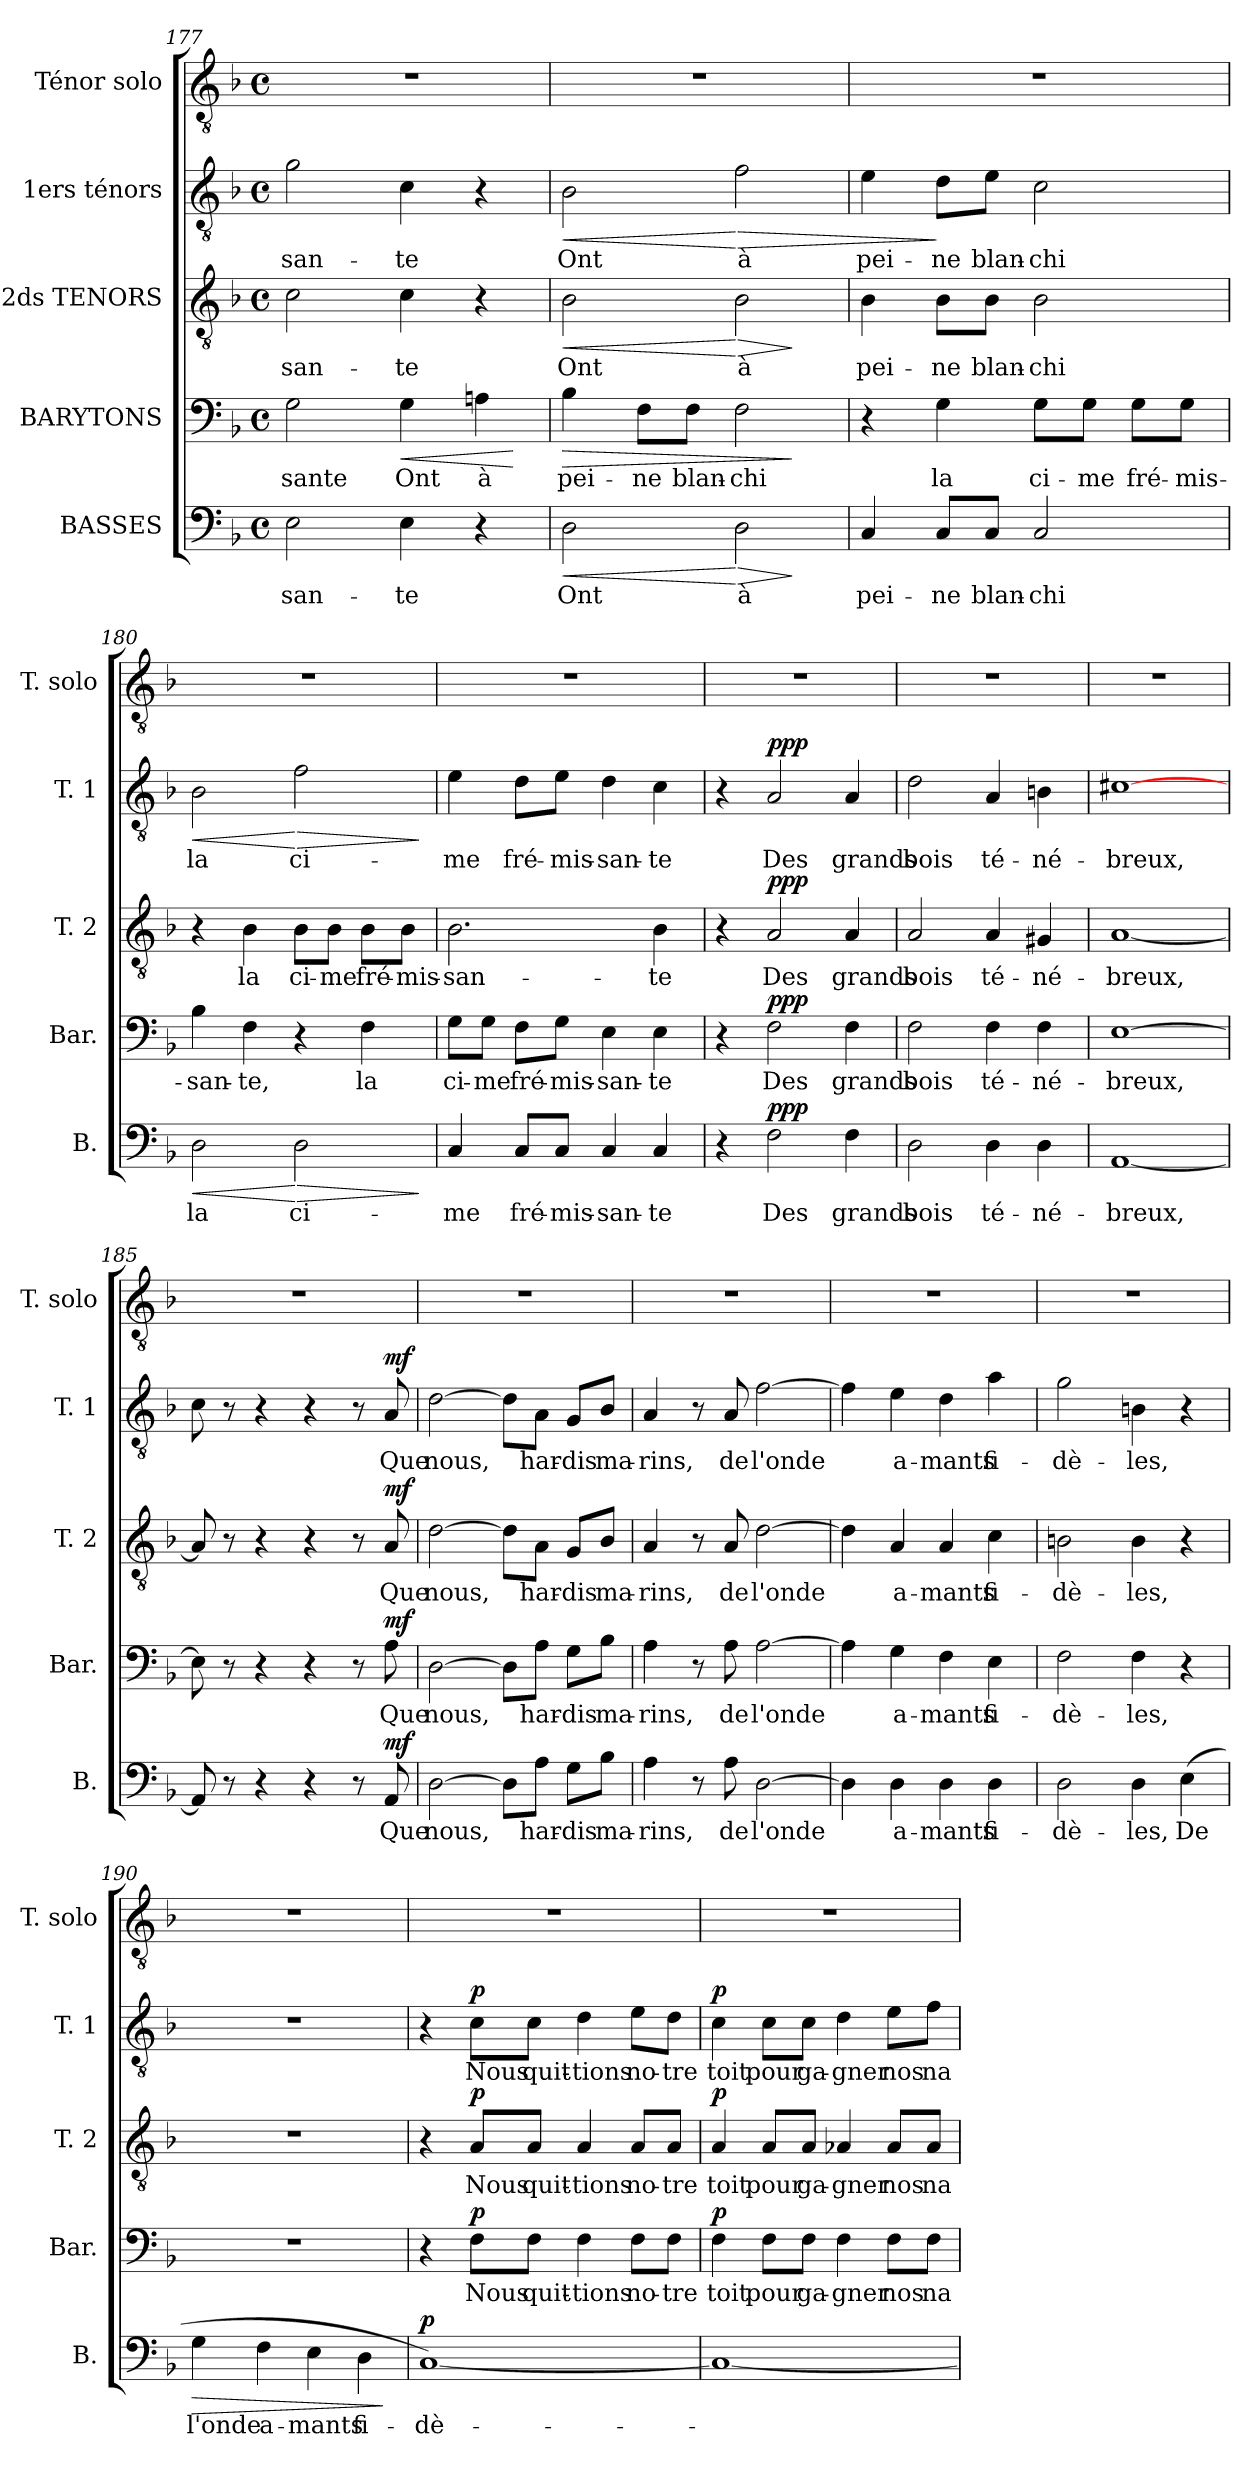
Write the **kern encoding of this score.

**kern	**text	**dynam	**kern	**text	**dynam	**kern	**text	**dynam	**kern	**text	**dynam	**kern
*part5	*part5	*part5	*part4	*part4	*part4	*part3	*part3	*part3	*part2	*part2	*part2	*part1
*staff5	*staff5	*staff5	*staff4	*staff4	*staff4	*staff3	*staff3	*staff3	*staff2	*staff2	*staff2	*staff1
*I"BASSES	*	*	*I"BARYTONS	*	*	*I"2ds TENORS	*	*	*I"1ers ténors	*	*	*I"Ténor solo
*I'B.	*	*	*I'Bar.	*	*	*I'T. 2	*	*	*I'T. 1	*	*	*I'T. solo
*clefF4	*	*	*clefF4	*	*	*clefGv2	*	*	*clefGv2	*	*	*clefGv2
*k[b-]	*	*	*k[b-]	*	*	*k[b-]	*	*	*k[b-]	*	*	*k[b-]
*F:	*	*	*F:	*	*	*F:	*	*	*F:	*	*	*F:
*M4/4	*	*	*M4/4	*	*	*M4/4	*	*	*M4/4	*	*	*M4/4
*met(c)	*	*	*met(c)	*	*	*met(c)	*	*	*met(c)	*	*	*met(c)
=177	=177	=177	=177	=177	=177	=177	=177	=177	=177	=177	=177	=177
!	!LO:LY:b	!	!	!LO:LY:b	!	!	!LO:LY:b	!	!	!LO:LY:b	!	!
2E\	-san-	.	2G\	-sante	.	2c\	-san-	.	2g\	-san-	.	1r
!	!LO:LY:b	!	!	!LO:LY:b	!LO:HP:b	!	!LO:LY:b	!	!	!LO:LY:b	!	!
4E\	-te	.	4G\	Ont	<	4c\	-te	.	4c\	-te	.	.
!	!	!	!	!LO:LY:b	!	!	!	!	!	!	!	!
4r	.	.	4An\	à	.	4r	.	.	4r	.	.	.
.	.	.	.	.	[	.	.	.	.	.	.	.
=178	=178	=178	=178	=178	=178	=178	=178	=178	=178	=178	=178	=178
!	!LO:LY:b	!LO:HP:b	!	!LO:LY:b	!LO:HP:b	!	!LO:LY:b	!LO:HP:b	!	!LO:LY:b	!LO:HP:b	!
2D\	Ont	<	4B-\	pei-	>	2B-\	Ont	<	2B-\	Ont	<	1r
!	!	!	!	!LO:LY:b	!	!	!	!	!	!	!	!
.	.	.	8F\L	-ne	.	.	.	.	.	.	.	.
!	!	!	!	!LO:LY:b	!	!	!	!	!	!	!	!
.	.	.	8F\J	blan-	.	.	.	.	.	.	.	.
!	!LO:LY:b	!LO:HP:n=1:b	!	!LO:LY:b	!	!	!LO:LY:b	!LO:HP:n=1:b	!	!LO:LY:b	!LO:HP:n=1:b	!
2D\	à	[ >	2F\	-chi	.	2B-\	à	[ >	2f\	à	[ >	.
.	.	]	.	.	]	.	.	]	.	.	.	.
=179	=179	=179	=179	=179	=179	=179	=179	=179	=179	=179	=179	=179
!	!LO:LY:b	!	!	!	!	!	!LO:LY:b	!	!	!LO:LY:b	!	!
4C/	pei-	.	4r	.	.	4B-\	pei-	.	4e\	pei-	.	1r
!	!LO:LY:b	!	!	!LO:LY:b	!	!	!LO:LY:b	!	!	!LO:LY:b	!	!
8C/L	-ne	.	4G\	la	.	8B-\L	-ne	.	8d\L	-ne	]	.
!	!LO:LY:b	!	!	!	!	!	!LO:LY:b	!	!	!LO:LY:b	!	!
8C/J	blan-	.	.	.	.	8B-\J	blan-	.	8e\J	blan-	.	.
!	!LO:LY:b	!	!	!LO:LY:b	!	!	!LO:LY:b	!	!	!LO:LY:b	!	!
2C/	-chi	.	8G\L	ci-	.	2B-\	-chi	.	2c\	-chi	.	.
!	!	!	!	!LO:LY:b	!	!	!	!	!	!	!	!
.	.	.	8G\J	-me	.	.	.	.	.	.	.	.
!	!	!	!	!LO:LY:b	!	!	!	!	!	!	!	!
.	.	.	8G\L	fré-	.	.	.	.	.	.	.	.
!	!	!	!	!LO:LY:b	!	!	!	!	!	!	!	!
.	.	.	8G\J	-mis-	.	.	.	.	.	.	.	.
!!LO:LB:g=z
=180	=180	=180	=180	=180	=180	=180	=180	=180	=180	=180	=180	=180
!	!LO:LY:b	!LO:HP:b	!	!LO:LY:b	!	!	!	!	!	!LO:LY:b	!LO:HP:b	!
2D\	la	<	4B-\	-san-	.	4r	.	.	2B-\	la	<	1r
!	!	!	!	!LO:LY:b	!	!	!LO:LY:b	!	!	!	!	!
.	.	.	4F\	-te,	.	4B-\	la	.	.	.	.	.
!	!LO:LY:b	!LO:HP:n=1:b	!	!	!	!	!LO:LY:b	!	!	!LO:LY:b	!LO:HP:n=1:b	!
2D\	ci-	[ >	4r	.	.	8B-\L	ci-	.	2f\	ci-	[ >	.
!	!	!	!	!	!	!	!LO:LY:b	!	!	!	!	!
.	.	.	.	.	.	8B-\J	-me	.	.	.	.	.
!	!	!	!	!LO:LY:b	!	!	!LO:LY:b	!	!	!	!	!
.	.	.	4F\	la	.	8B-\L	fré-	.	.	.	.	.
!	!	!	!	!	!	!	!LO:LY:b	!	!	!	!	!
.	.	.	.	.	.	8B-\J	-mis-	.	.	.	.	.
.	.	]	.	.	.	.	.	.	.	.	]	.
=181	=181	=181	=181	=181	=181	=181	=181	=181	=181	=181	=181	=181
!	!LO:LY:b	!	!	!LO:LY:b	!	!	!LO:LY:b	!	!	!LO:LY:b	!	!
4C/	-me	.	8G\L	ci-	.	2.B-\	-san-	.	4e\	-me	.	1r
!	!	!	!	!LO:LY:b	!	!	!	!	!	!	!	!
.	.	.	8G\J	-me	.	.	.	.	.	.	.	.
!	!LO:LY:b	!	!	!LO:LY:b	!	!	!	!	!	!LO:LY:b	!	!
8C/L	fré-	.	8F\L	fré-	.	.	.	.	8d\L	fré-	.	.
!	!LO:LY:b	!	!	!LO:LY:b	!	!	!	!	!	!LO:LY:b	!	!
8C/J	-mis-	.	8G\J	-mis-	.	.	.	.	8e\J	-mis-	.	.
!	!LO:LY:b	!	!	!LO:LY:b	!	!	!	!	!	!LO:LY:b	!	!
4C/	-san-	.	4E\	-san-	.	.	.	.	4d\	-san-	.	.
!	!LO:LY:b	!	!	!LO:LY:b	!	!	!LO:LY:b	!	!	!LO:LY:b	!	!
4C/	-te	.	4E\	-te	.	4B-\	-te	.	4c\	-te	.	.
=182	=182	=182	=182	=182	=182	=182	=182	=182	=182	=182	=182	=182
4r	.	.	4r	.	.	4r	.	.	4r	.	.	1r
!	!LO:LY:b	!LO:DY:a	!	!LO:LY:b	!LO:DY:a	!	!LO:LY:b	!LO:DY:a	!	!LO:LY:b	!LO:DY:a	!
2F\	Des	ppp	2F\	Des	ppp	2A/	Des	ppp	2A/	Des	ppp	.
!	!LO:LY:b	!	!	!LO:LY:b	!	!	!LO:LY:b	!	!	!LO:LY:b	!	!
4F\	grands	.	4F\	grands	.	4A/	grands	.	4A/	grands	.	.
=183	=183	=183	=183	=183	=183	=183	=183	=183	=183	=183	=183	=183
!	!LO:LY:b	!	!	!LO:LY:b	!	!	!LO:LY:b	!	!	!LO:LY:b	!	!
2D\	bois	.	2F\	bois	.	2A/	bois	.	2d\	bois	.	1r
!	!LO:LY:b	!	!	!LO:LY:b	!	!	!LO:LY:b	!	!	!LO:LY:b	!	!
4D\	té-	.	4F\	té-	.	4A/	té-	.	4A/	té-	.	.
!	!LO:LY:b	!	!	!LO:LY:b	!	!	!LO:LY:b	!	!	!LO:LY:b	!	!
4D\	-né-	.	4F\	-né-	.	4G#X/	-né-	.	4Bn\	-né-	.	.
!!LO:LB:g=z
=184	=184	=184	=184	=184	=184	=184	=184	=184	=184	=184	=184	=184
!	!LO:LY:b	!	!	!LO:LY:b	!	!	!LO:LY:b	!	!	!LO:LY:b	!	!
[1AA	-breux,	.	[1E	-breux,	.	[1A	-breux,	.	[1c#X	-breux,	.	1r
=185	=185	=185	=185	=185	=185	=185	=185	=185	=185	=185	=185	=185
8AA/]	.	.	8E\]	.	.	8A/]	.	.	8c\	.	.	1r
8r	.	.	8r	.	.	8r	.	.	8r	.	.	.
4r	.	.	4r	.	.	4r	.	.	4r	.	.	.
4r	.	.	4r	.	.	4r	.	.	4r	.	.	.
8r	.	.	8r	.	.	8r	.	.	8r	.	.	.
!	!LO:LY:b	!LO:DY:a	!	!LO:LY:b	!LO:DY:a	!	!LO:LY:b	!LO:DY:a	!	!LO:LY:b	!LO:DY:a	!
8AA/	Que	mf	8A\	Que	mf	8A/	Que	mf	8A/	Que	mf	.
=186	=186	=186	=186	=186	=186	=186	=186	=186	=186	=186	=186	=186
!	!LO:LY:b	!	!	!LO:LY:b	!	!	!LO:LY:b	!	!	!LO:LY:b	!	!
[2D\	nous,	.	[2D\	nous,	.	[2d\	nous,	.	[2d\	nous,	.	1r
8D\L]	.	.	8D\L]	.	.	8d\L]	.	.	8d\L]	.	.	.
!	!LO:LY:b	!	!	!LO:LY:b	!	!	!LO:LY:b	!	!	!LO:LY:b	!	!
8A\J	har-	.	8A\J	har-	.	8A\J	har-	.	8A\J	har-	.	.
!	!LO:LY:b	!	!	!LO:LY:b	!	!	!LO:LY:b	!	!	!LO:LY:b	!	!
8G\L	-dis	.	8G\L	-dis	.	8G/L	-dis	.	8G/L	-dis	.	.
!	!LO:LY:b	!	!	!LO:LY:b	!	!	!LO:LY:b	!	!	!LO:LY:b	!	!
8B-\J	ma-	.	8B-\J	ma-	.	8B-/J	ma-	.	8B-/J	ma-	.	.
=187	=187	=187	=187	=187	=187	=187	=187	=187	=187	=187	=187	=187
!	!LO:LY:b	!	!	!LO:LY:b	!	!	!LO:LY:b	!	!	!LO:LY:b	!	!
4A\	-rins,	.	4A\	-rins,	.	4A/	-rins,	.	4A/	-rins,	.	1r
8r	.	.	8r	.	.	8r	.	.	8r	.	.	.
!	!LO:LY:b	!	!	!LO:LY:b	!	!	!LO:LY:b	!	!	!LO:LY:b	!	!
8A\	de	.	8A\	de	.	8A/	de	.	8A/	de	.	.
!	!LO:LY:b	!	!	!LO:LY:b	!	!	!LO:LY:b	!	!	!LO:LY:b	!	!
[2D\	l'onde	.	[2A\	l'onde	.	[2d\	l'onde	.	[2f\	l'onde	.	.
!!LO:PB:g=z
=188	=188	=188	=188	=188	=188	=188	=188	=188	=188	=188	=188	=188
4D\]	.	.	4A\]	.	.	4d\]	.	.	4f\]	.	.	1r
!	!LO:LY:b	!	!	!LO:LY:b	!	!	!LO:LY:b	!	!	!LO:LY:b	!	!
4D\	a-	.	4G\	a-	.	4A/	a-	.	4e\	a-	.	.
!	!LO:LY:b	!	!	!LO:LY:b	!	!	!LO:LY:b	!	!	!LO:LY:b	!	!
4D\	-mants	.	4F\	-mants	.	4A/	-mants	.	4d\	-mants	.	.
!	!LO:LY:b	!	!	!LO:LY:b	!	!	!LO:LY:b	!	!	!LO:LY:b	!	!
4D\	fi-	.	4E\	fi-	.	4c\	fi-	.	4a\	fi-	.	.
=189	=189	=189	=189	=189	=189	=189	=189	=189	=189	=189	=189	=189
!	!LO:LY:b	!	!	!LO:LY:b	!	!	!LO:LY:b	!	!	!LO:LY:b	!	!
2D\	-dè-	.	2F\	-dè-	.	2Bn\	-dè-	.	2g\	-dè-	.	1r
!	!LO:LY:b	!	!	!LO:LY:b	!	!	!LO:LY:b	!	!	!LO:LY:b	!	!
4D\	-les,	.	4F\	-les,	.	4B\	-les,	.	4Bn\	-les,	.	.
!	!LO:LY:b	!	!	!	!	!	!	!	!	!	!	!
(>4E\	De	.	4r	.	.	4r	.	.	4r	.	.	.
=190	=190	=190	=190	=190	=190	=190	=190	=190	=190	=190	=190	=190
!	!LO:LY:b	!LO:HP:b	!	!	!	!	!	!	!	!	!	!
4G\	l'onde	>	1r	.	.	1r	.	.	1r	.	.	1r
!	!LO:LY:b	!	!	!	!	!	!	!	!	!	!	!
4F\	a-	.	.	.	.	.	.	.	.	.	.	.
!	!LO:LY:b	!	!	!	!	!	!	!	!	!	!	!
4E\	-mants	.	.	.	.	.	.	.	.	.	.	.
!	!LO:LY:b	!	!	!	!	!	!	!	!	!	!	!
4D\	fi-	.	.	.	.	.	.	.	.	.	.	.
.	.	]	.	.	.	.	.	.	.	.	.	.
=191	=191	=191	=191	=191	=191	=191	=191	=191	=191	=191	=191	=191
!	!LO:LY:b	!LO:DY:a	!	!	!	!	!	!	!	!	!	!
[1C)	-dè-	p	4r	.	.	4r	.	.	4r	.	.	1r
!	!	!	!	!LO:LY:b	!LO:DY:a	!	!LO:LY:b	!LO:DY:a	!	!LO:LY:b	!LO:DY:a	!
.	.	.	8F\L	Nous	p	8A/L	Nous	p	8c\L	Nous	p	.
!	!	!	!	!LO:LY:b	!	!	!LO:LY:b	!	!	!LO:LY:b	!	!
.	.	.	8F\J	quit-	.	8A/J	quit-	.	8c\J	quit-	.	.
!	!	!	!	!LO:LY:b	!	!	!LO:LY:b	!	!	!LO:LY:b	!	!
.	.	.	4F\	-tions	.	4A/	-tions	.	4d\	-tions	.	.
!	!	!	!	!LO:LY:b	!	!	!LO:LY:b	!	!	!LO:LY:b	!	!
.	.	.	8F\L	no-	.	8A/L	no-	.	8e\L	no-	.	.
!	!	!	!	!LO:LY:b	!	!	!LO:LY:b	!	!	!LO:LY:b	!	!
.	.	.	8F\J	-tre	.	8A/J	-tre	.	8d\J	-tre	.	.
!!LO:LB:g=z
=192	=192	=192	=192	=192	=192	=192	=192	=192	=192	=192	=192	=192
!	!	!	!	!LO:LY:b	!LO:DY:a	!	!LO:LY:b	!LO:DY:a	!	!LO:LY:b	!LO:DY:a	!
1C_	.	.	4F\	toit	p	4A/	toit	p	4c\	toit	p	1r
!	!	!	!	!LO:LY:b	!	!	!LO:LY:b	!	!	!LO:LY:b	!	!
.	.	.	8F\L	pour	.	8A/L	pour	.	8c\L	pour	.	.
!	!	!	!	!LO:LY:b	!	!	!LO:LY:b	!	!	!LO:LY:b	!	!
.	.	.	8F\J	ga-	.	8A/J	ga-	.	8c\J	ga-	.	.
!	!	!	!	!LO:LY:b	!	!	!LO:LY:b	!	!	!LO:LY:b	!	!
.	.	.	4F\	-gner	.	4A-X/	-gner	.	4d\	-gner	.	.
!	!	!	!	!LO:LY:b	!	!	!LO:LY:b	!	!	!LO:LY:b	!	!
.	.	.	8F\L	nos	.	8A-/L	nos	.	8e\L	nos	.	.
!	!	!	!	!LO:LY:b	!	!	!LO:LY:b	!	!	!LO:LY:b	!	!
.	.	.	8F\J	na-	.	8A-/J	na-	.	8f\J	na-	.	.
=	=	=	=	=	=	=	=	=	=	=	=	=
*-	*-	*-	*-	*-	*-	*-	*-	*-	*-	*-	*-	*-
